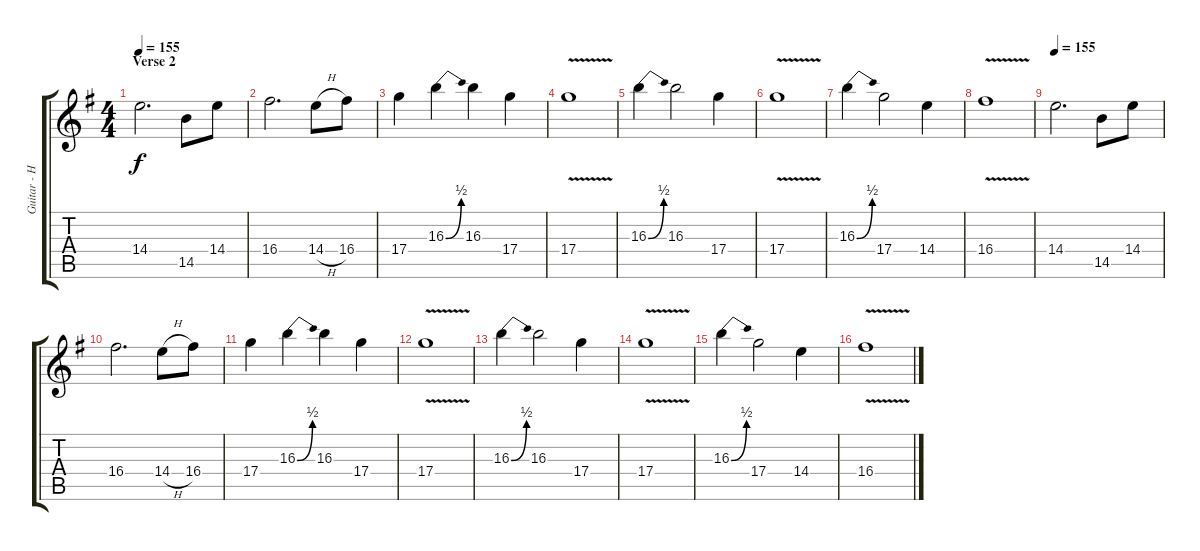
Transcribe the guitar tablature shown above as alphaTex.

\track ("Guitar - Harmonies" "Guitar - H") {instrument overdrivenguitar}
\staff {score tabs}
\tuning (E4 B3 G3 D3 A2 E2) {hide}
\ts (4 4)
\section ("" "Verse 2")
\tempo 155
\clef g2
\ks eminor
14.4.2{d dy f} 14.5.8 14.4.8 |
16.4.2{d} 14.4{h}.8 16.4.8 |
17.4.4 16.3{be (bend 0 0 60 2)}.4 16.3.4 17.4.4 |
17.4{v}.1 |
16.3{be (bend 0 0 60 2)}.4 16.3.2 17.4.4 |
17.4{v}.1 |
16.3{be (bend 0 0 60 2)}.4 17.4.2 14.4.4 |
16.4{v}.1 |
\tempo 155
14.4.2{d} 14.5.8 14.4.8 |
16.4.2{d} 14.4{h}.8 16.4.8 |
17.4.4 16.3{be (bend 0 0 60 2)}.4 16.3.4 17.4.4 |
17.4{v}.1 |
16.3{be (bend 0 0 60 2)}.4 16.3.2 17.4.4 |
17.4{v}.1 |
16.3{be (bend 0 0 60 2)}.4 17.4.2 14.4.4 |
16.4{v}.1
